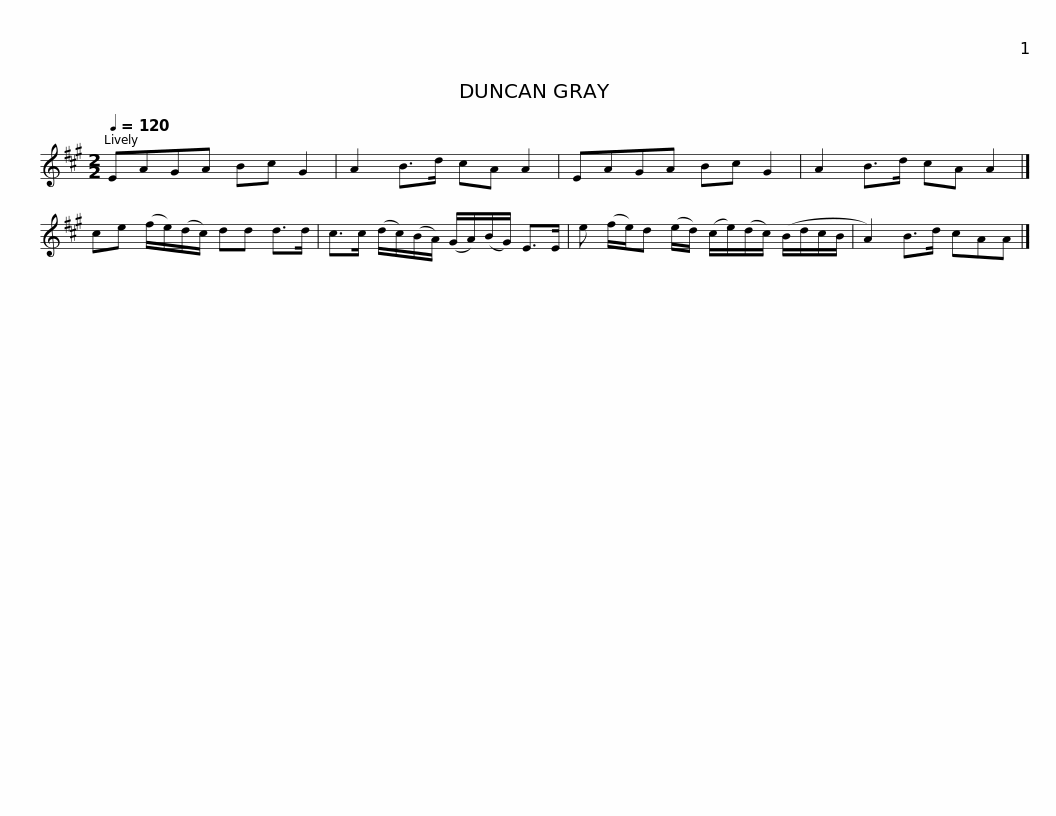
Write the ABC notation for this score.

X:1
L:1/8
Q:1/4=120
M:2/2
I:linebreak $
K:A
V:1 treble
V:1
 EAGA Bc G2 | A2 B>d cA A2 | EAGA Bc G2 | A2 B>d cA A2 |] ce (f/e/)(d/c/) dd d>d |$ %5
 c>c (d/c/)(B/A/) (G/A/)(B/G/) E>E | e (f/e/)d (e/d/) (c/e/)(d/c/) (B/d/c/B/ | A2) B>d cAA |] %8
